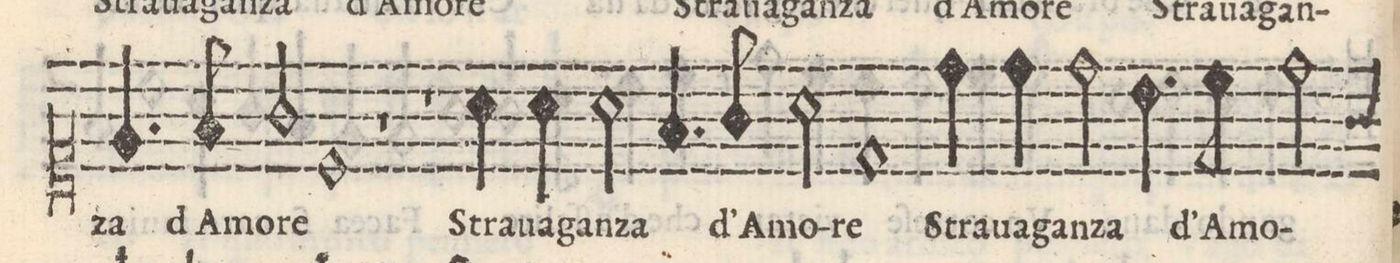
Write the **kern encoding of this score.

**kern	**text
*I"CANTO	*
*clefC1	*
*k[]	*
*met(C)	*
*M2/1	*
4.e/	-za
8f/	d A-
2g/	-mo-
=31-	=31-
1c	-re
1r	.
=32-	=32-
1r	.
4a\	Stra-
4a\	-ua-
2a\	-gan-
=33-	=33-
4.f/	-za
8g/	d`A-
2a\	-mo-
1d	-re
=34-	=34-
4dd\	Stra-
4dd\	-ua-
2dd\	-gan-
4.b\	-za
8cc\	d`A-
2dd\	-mo-
*custos:g	*
=35-	=35-
*-	*-
